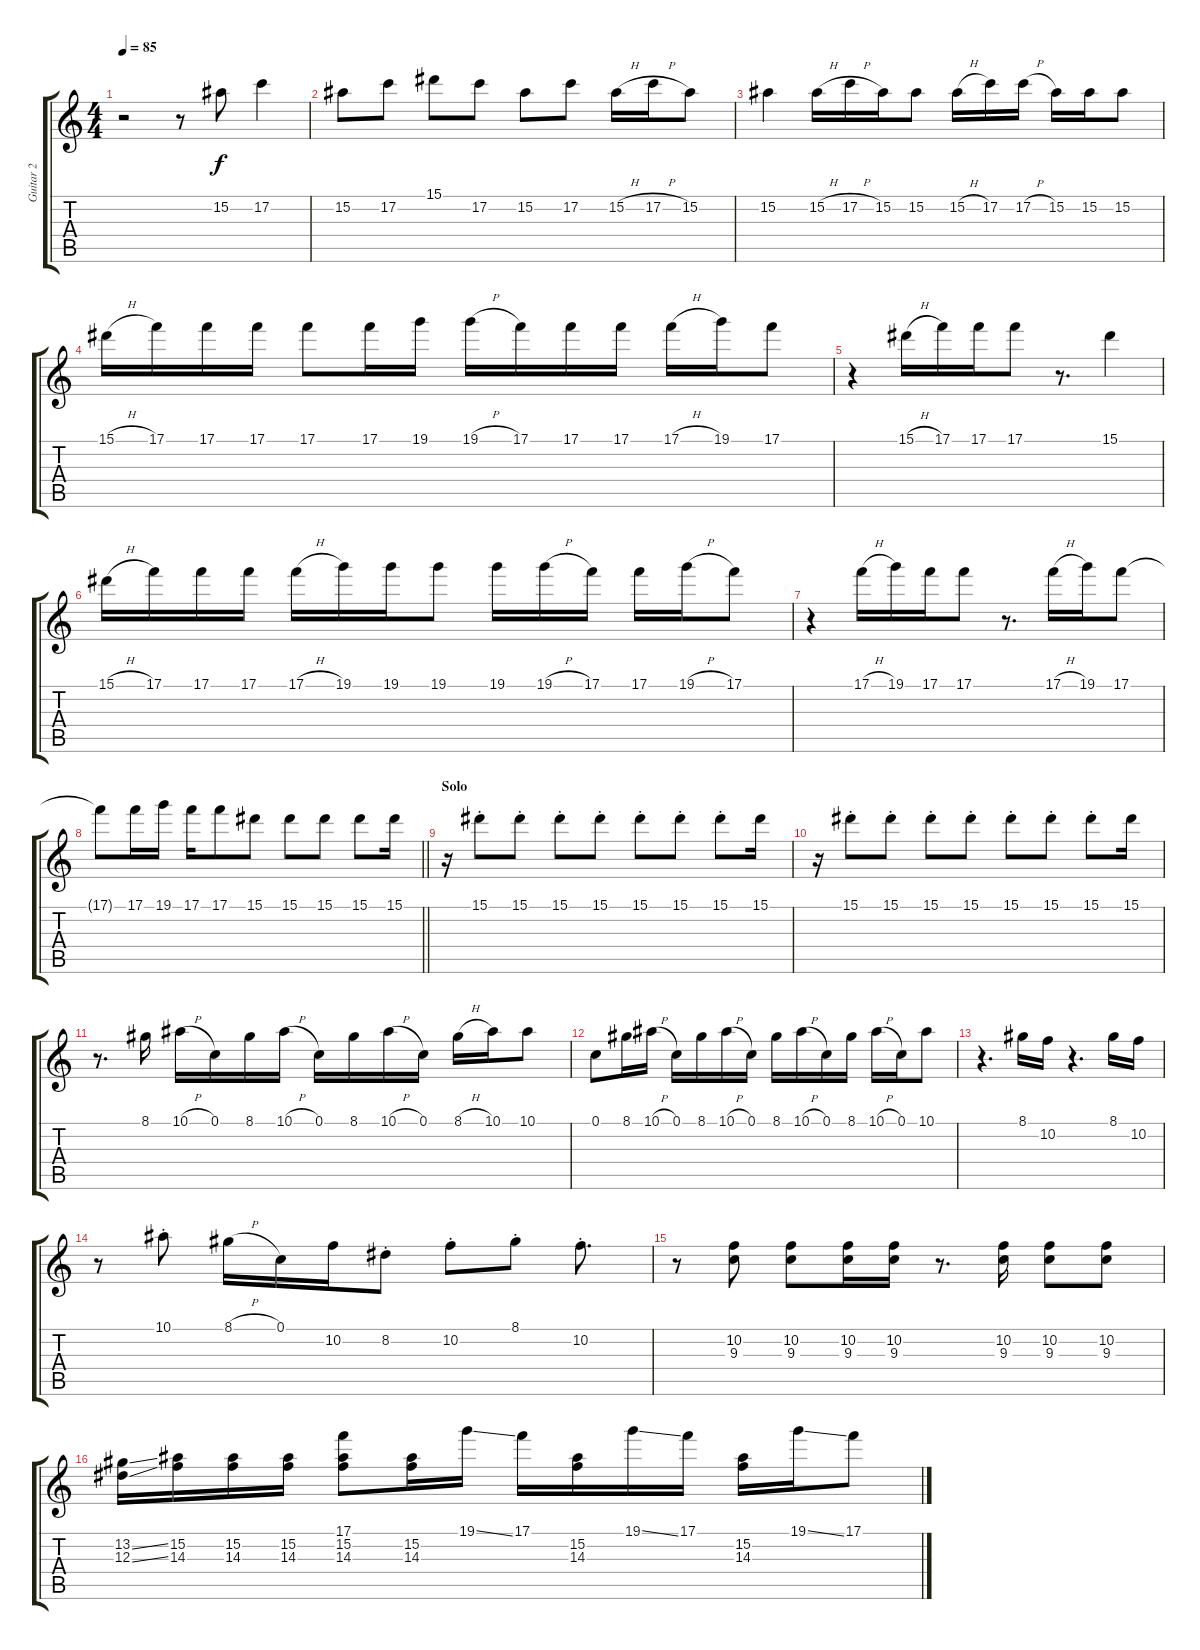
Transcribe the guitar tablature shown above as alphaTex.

\track ("Guitar 2" "Guitar 2") {instrument overdrivenguitar}
\staff {score tabs}
\tuning (C4 G3 Eb3 Bb2 F2 C2) {hide}
\ts (4 4)
\tempo 85
\clef g2
\ks c
r.2{dy f} r.8 15.2.8 17.2.4 |
15.2.8 17.2.8 15.1.8 17.2.8 15.2.8 17.2.8 15.2{h}.16 17.2{h}.16 15.2.8 |
15.2.4 15.2{h}.16 17.2{h}.16 15.2.16 15.2.8 15.2{h}.16 17.2.16 17.2{h}.16 15.2.16 15.2.16 15.2.8 |
15.1{h}.16 17.1.16 17.1.16 17.1.16 17.1.8 17.1.16 19.1.16 19.1{h}.16 17.1.16 17.1.16 17.1.16 17.1{h}.16 19.1.16 17.1.8 |
r.4 15.1{h}.16 17.1.16 17.1.16 17.1.8 r.8{d} 15.1.4 |
15.1{h}.16 17.1.16 17.1.16 17.1.16 17.1{h}.16 19.1.16 19.1.16 19.1.8 19.1.16 19.1{h}.16 17.1.16 17.1.16 19.1{h}.16 17.1.8 |
r.4 17.1{h}.16 19.1.16 17.1.16 17.1.8 r.8{d} 17.1{h}.16 19.1.16 17.1.8 |
\barLineRight lightlight
17.1{t}.8 17.1.16 19.1.16 17.1.16 17.1.8 15.1.8 15.1.8 15.1.8 15.1.8 15.1.16 |
\section ("" "Solo")
r.16 15.1{st}.8 15.1{st}.8 15.1{st}.8 15.1{st}.8 15.1{st}.8 15.1{st}.8 15.1{st}.8 15.1.16 |
r.16 15.1{st}.8 15.1{st}.8 15.1{st}.8 15.1{st}.8 15.1{st}.8 15.1{st}.8 15.1{st}.8 15.1.16 |
r.8{d} 8.1.16 10.1{h}.16 0.1.16 8.1.16 10.1{h}.16 0.1.16 8.1.16 10.1{h}.16 0.1.16 8.1{h}.16 10.1.16 10.1.8 |
0.1.8 8.1.16 10.1{h}.16 0.1.16 8.1.16 10.1{h}.16 0.1.16 8.1.16 10.1{h}.16 0.1.16 8.1.16 10.1{h}.16 0.1.16 10.1.8 |
r.4{d} 8.1.16 10.2.16 r.4{d} 8.1.16 10.2.16 |
r.8 10.1{st}.8 8.1{h}.16 0.1.16 10.2.16 8.2{st}.8 10.2{st}.8 8.1{st}.8 10.2{st}.8{d} |
r.8 (10.2 9.3).8 (10.2 9.3).8 (10.2 9.3).16 (10.2 9.3).16 r.8{d} (10.2 9.3).16 (10.2 9.3).8 (10.2 9.3).8 |
(13.2{ss} 12.3{ss}).16 (15.2 14.3).16 (15.2 14.3).16 (15.2 14.3).16 (17.1 15.2 14.3).8 (15.2 14.3).16 19.1{ss}.16 17.1.16 (15.2 14.3).16 19.1{ss}.16 17.1.16 (15.2 14.3).16 19.1{ss}.16 17.1.8
